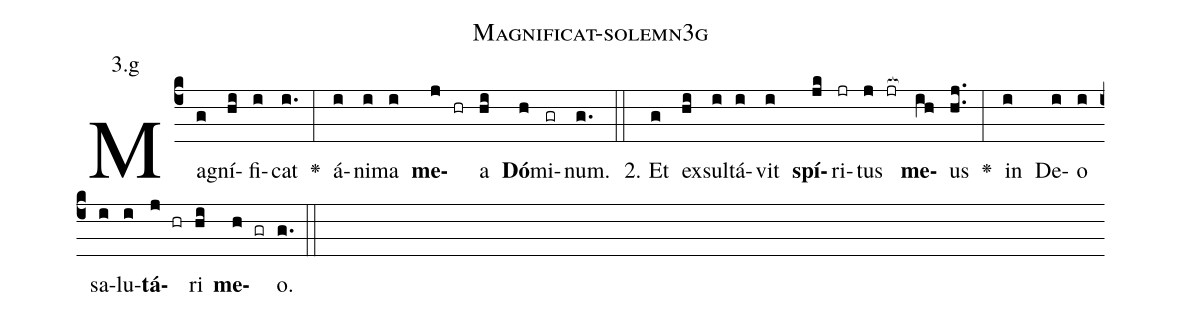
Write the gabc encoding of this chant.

name: Magnificat-solemn3g;
annotation: 3.g;
%%
(c4)Ma(g)gní(hi)fi(i)cat(i.) <v>\greheightstar</v>(:) á(i)ni(i)ma(i) <b>me</b>(j hr)a(hi) <b>Dó</b>(h)mi(gr)num.(g.) (::)
2. Et(g) ex(hi)sul(i)tá(i)vit(i) <b>spí</b>(jk)ri(jr)tus(j jr[ocb:1{]) <b>me</b>(ih[ocb:0}])us(hj..) <v>\greheightstar</v>(:) in(i) De(i)o(i) sa(i)lu(i)<b>tá</b>(j hr)ri(hi) <b>me</b>(h gr)o.(g.) (::)


%E(i) u(i) o(j) u(hi) a(h) e.(g.) (::)
